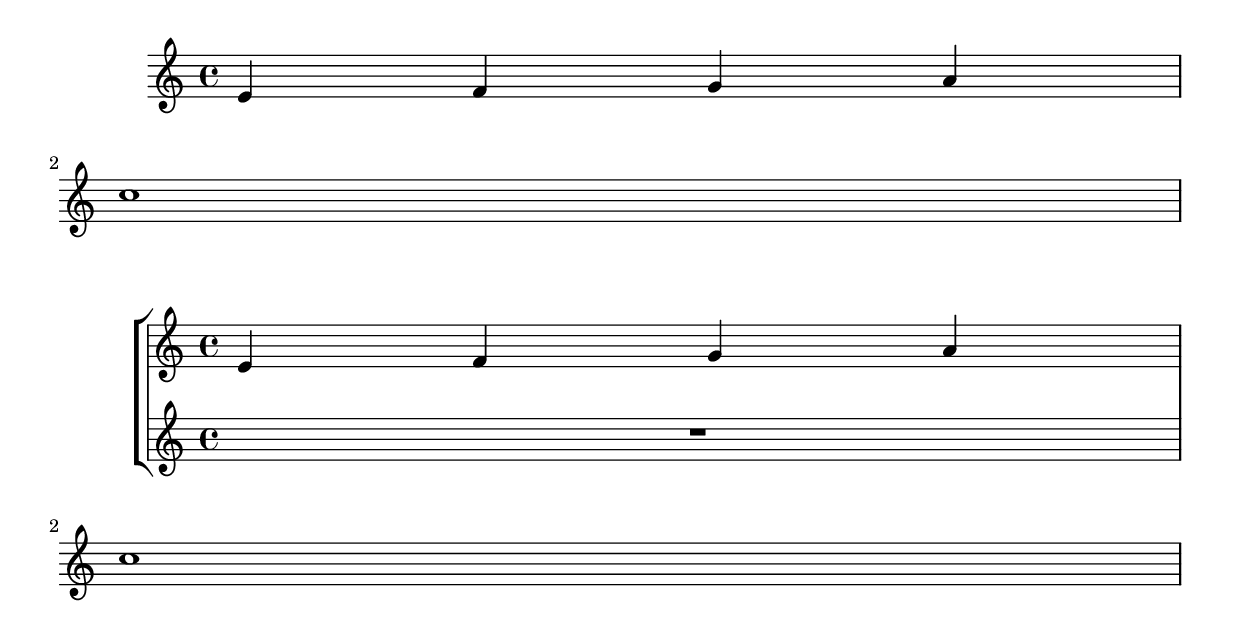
%% DO NOT EDIT this file manually; it is automatically
%% generated from LSR http://lsr.di.unimi.it
%% Make any changes in LSR itself, or in Documentation/snippets/new/ ,
%% and then run scripts/auxiliar/makelsr.py
%%
%% This file is in the public domain.
\version "2.18.0"

\header {
  lsrtags = "breaks, staff-notation, tweaks-and-overrides"

  texidoc = "
The first empty staff can also be removed from the score by setting the
@code{VerticalAxisGroup} property @code{remove-first}. This can be done
globally inside the @code{\\layout} block, or locally inside the
specific staff that should be removed.  In the latter case, you have to
specify the context (@code{Staff} applies only to the current staff) in
front of the property.

The lower staff of the second staff group is not removed, because the
setting applies only to the specific staff inside of which it is
written.

"
  doctitle = "Removing the first empty line"
} % begin verbatim

\layout {
  \context {
    \Staff \RemoveEmptyStaves
    % To use the setting globally, uncomment the following line:
    % \override VerticalAxisGroup.remove-first = ##t
  }
}
\new StaffGroup <<
  \new Staff \relative c' {
    e4 f g a \break
    c1
  }
  \new Staff {
    % To use the setting globally, comment this line,
    % uncomment the line in the \layout block above
    \override Staff.VerticalAxisGroup.remove-first = ##t
    R1 \break
    R
  }
>>
\new StaffGroup <<
  \new Staff \relative c' {
    e4 f g a \break
    c1
  }
  \new Staff {
    R1 \break
    R
  }
>>
